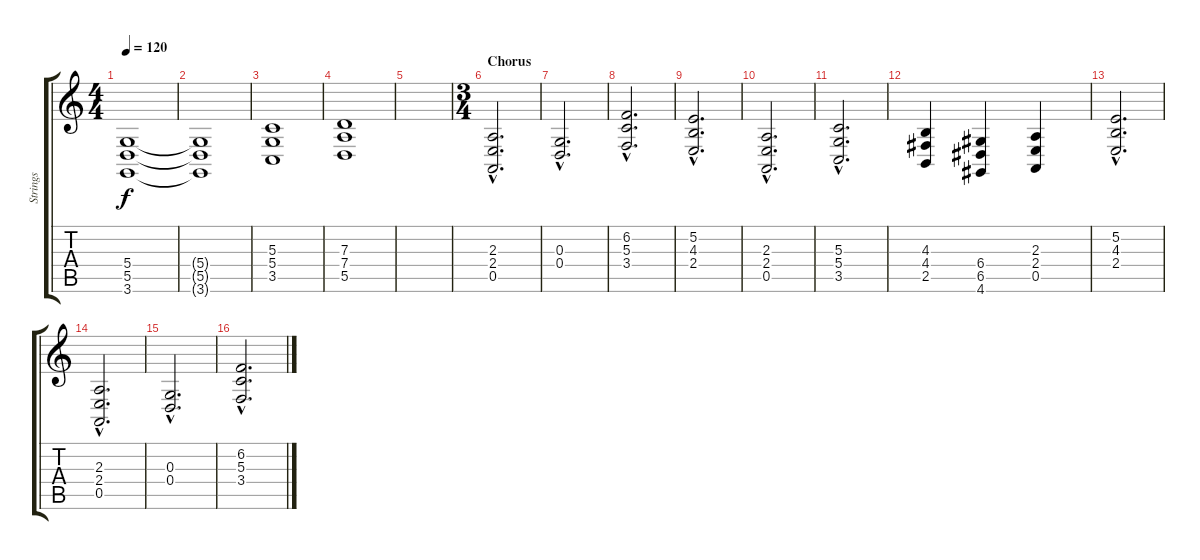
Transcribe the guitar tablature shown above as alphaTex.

\track ("Strings" "Strings") {instrument stringensemble1}
\staff {score tabs}
\tuning (E4 B3 G3 D3 A2 E2) {hide}
\ts (4 4)
\tempo 120
\clef g2
\ks c
(5.4 5.5 3.6).1{dy f} |
(5.4{t} 5.5{t} 3.6{t}).1 |
(5.3 5.4 3.5).1 |
(7.3 7.4 5.5).1 |
|
\ts (3 4)
\section ("" "Chorus")
(2.3{hac} 2.4{hac} 0.5{hac}).2{d} |
(0.3{hac} 0.4{hac}).2{d} |
(6.2{hac} 5.3{hac} 3.4{hac}).2{d} |
(5.2{hac} 4.3{hac} 2.4{hac}).2{d} |
(2.3{hac} 2.4{hac} 0.5{hac}).2{d} |
(5.3{hac} 5.4{hac} 3.5{hac}).2{d} |
(4.3 4.4 2.5).4 (6.4 6.5 4.6).4 (2.3 2.4 0.5).4 |
(5.2{hac} 4.3{hac} 2.4{hac}).2{d} |
(2.3{hac} 2.4{hac} 0.5{hac}).2{d} |
(0.3{hac} 0.4{hac}).2{d} |
(6.2{hac} 5.3{hac} 3.4{hac}).2{d}
